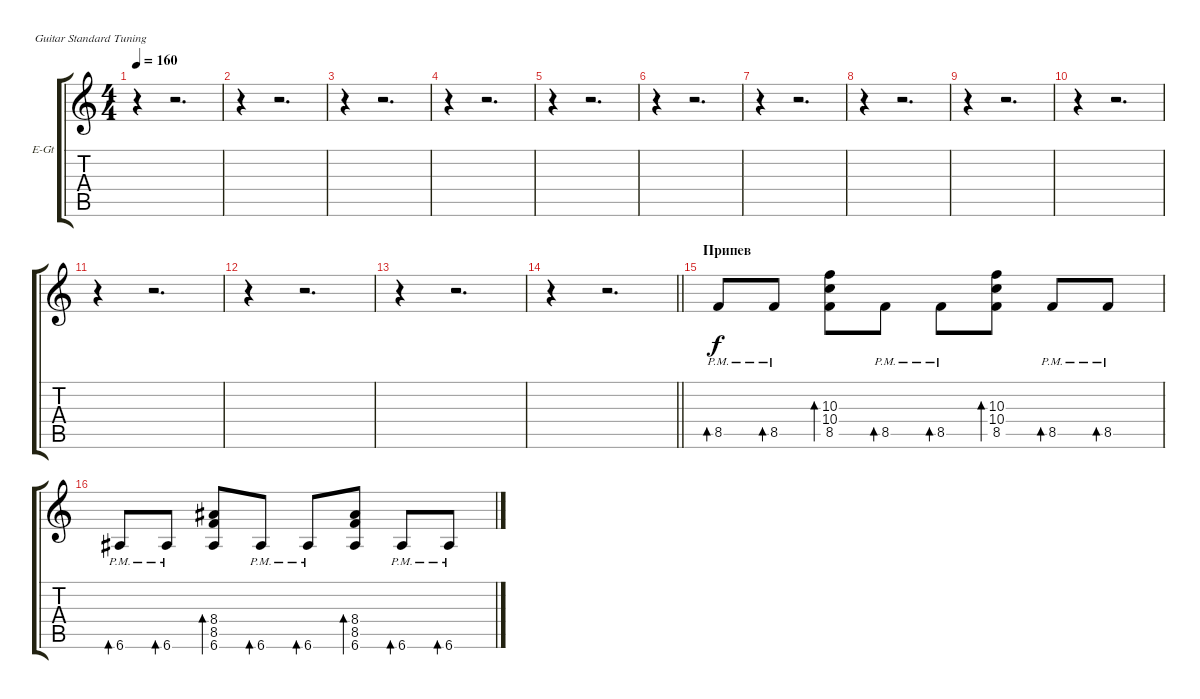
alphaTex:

\bracketExtendMode groupsimilarinstruments
\firstSystemTrackNameOrientation horizontal
\otherSystemsTrackNameOrientation horizontal
\track ("Гитара VI" "E-Gt") {instrument overdrivenguitar}
\staff {score tabs}
\tuning (E4 B3 G3 D3 A2 E2)
\ts (4 4)
\tempo 160
\clef g2
\ks c
r.4{dy f} r.2{d} |
r.4 r.2{d} |
r.4 r.2{d} |
r.4 r.2{d} |
r.4 r.2{d} |
r.4 r.2{d} |
r.4 r.2{d} |
r.4 r.2{d} |
r.4 r.2{d} |
r.4 r.2{d} |
r.4 r.2{d} |
r.4 r.2{d} |
r.4 r.2{d} |
\barLineRight lightlight
r.4 r.2{d} |
\section ("" "Припев")
8.5{pm}.8{bd 60} 8.5{pm}.8{bd 60} (10.3 10.4 8.5).8{bd 60} 8.5{pm}.8{bd 60} 8.5{pm}.8{bd 60} (10.3 10.4 8.5).8{bd 60} 8.5{pm}.8{bd 60} 8.5{pm}.8{bd 60} |
6.6{pm}.8{bd 60} 6.6{pm}.8{bd 60} (8.4 8.5 6.6).8{bd 60} 6.6{pm}.8{bd 60} 6.6{pm}.8{bd 60} (8.4 8.5 6.6).8{bd 60} 6.6{pm}.8{bd 60} 6.6{pm}.8{bd 60}
